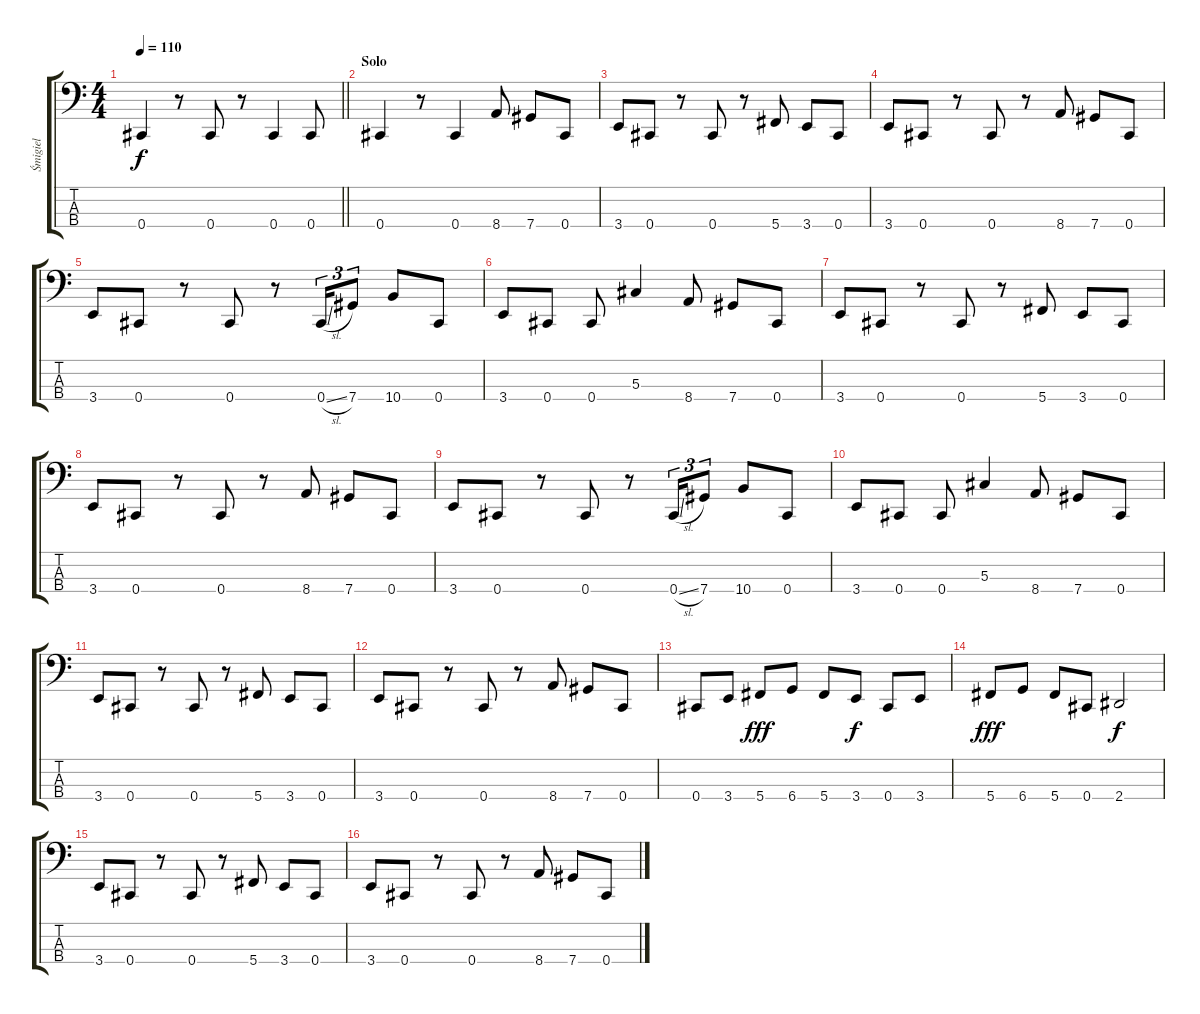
\track ("Śmigiel" "Śmigiel") {instrument electricbassfinger}
\staff {score tabs}
\tuning (Gb2 Db2 Ab1 Db1) {hide}
\ts (4 4)
\tempo 110
\clef f4
\barLineRight lightlight
\ks c
0.4.4{dy f} r.8 0.4.8 r.8 0.4.4 0.4.8 |
\section ("" "Solo")
0.4.4 r.8 0.4.4 8.4.8 7.4.8 0.4.8 |
3.4.8 0.4.8 r.8 0.4.8 r.8 5.4.8 3.4.8 0.4.8 |
3.4.8 0.4.8 r.8 0.4.8 r.8 8.4.8 7.4.8 0.4.8 |
3.4.8 0.4.8 r.8 0.4.8 r.8 0.4{sl}.16{tu (3 2)} 7.4.8{tu (3 2)} 10.4.8 0.4.8 |
3.4.8 0.4.8 0.4.8 5.3.4 8.4.8 7.4.8 0.4.8 |
3.4.8 0.4.8 r.8 0.4.8 r.8 5.4.8 3.4.8 0.4.8 |
3.4.8 0.4.8 r.8 0.4.8 r.8 8.4.8 7.4.8 0.4.8 |
3.4.8 0.4.8 r.8 0.4.8 r.8 0.4{sl}.16{tu (3 2)} 7.4.8{tu (3 2)} 10.4.8 0.4.8 |
3.4.8 0.4.8 0.4.8 5.3.4 8.4.8 7.4.8 0.4.8 |
3.4.8 0.4.8 r.8 0.4.8 r.8 5.4.8 3.4.8 0.4.8 |
3.4.8 0.4.8 r.8 0.4.8 r.8 8.4.8 7.4.8 0.4.8 |
0.4.8 3.4.8 5.4.8{dy fff} 6.4.8 5.4.8 3.4.8{dy f} 0.4.8 3.4.8 |
5.4.8{dy fff} 6.4.8 5.4.8 0.4.8 2.4.2{dy f} |
3.4.8 0.4.8 r.8 0.4.8 r.8 5.4.8 3.4.8 0.4.8 |
3.4.8 0.4.8 r.8 0.4.8 r.8 8.4.8 7.4.8 0.4.8
